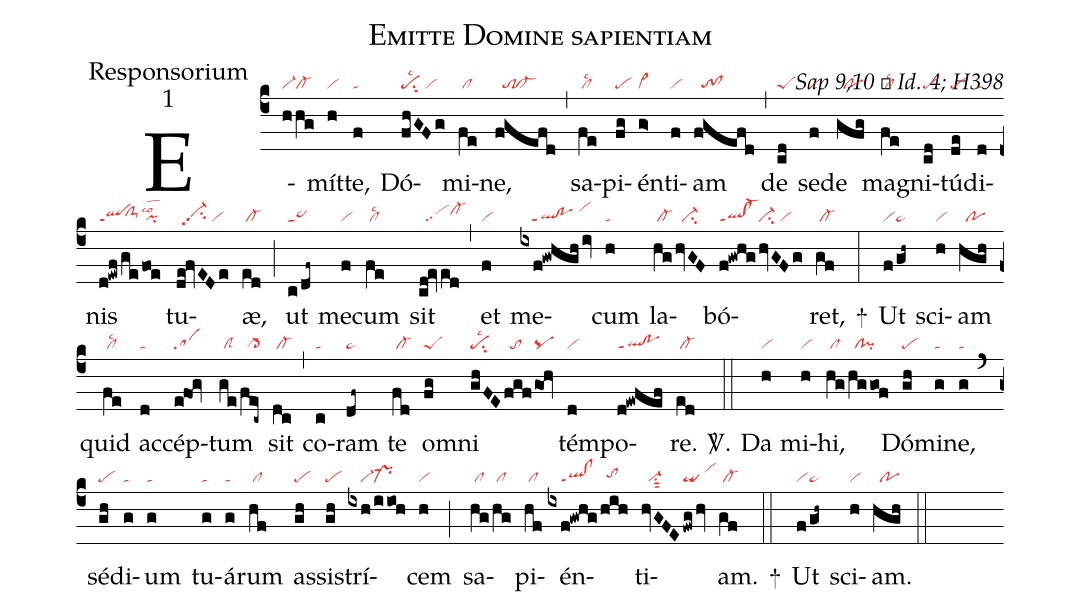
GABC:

name:Emitte Domine sapientiam;
office-part:Responsorium;
mode:1;
commentary:Sap 9,10 ꝟ Id. 4; H398;
nabc-lines:1;
%%
(c4)
E(h/hg|vi-cl-)mít(h|vi)te,(f|ta) Dó(fhGFg|pelsc2su2/vi)mi(fe|/cl)ne,(fgefd|//to!cl-) (,)
sa(fe|/cllsc2)pi(fg|pe)én(g>|vi>)ti(f|vi)am(fgefd|//to!cl) (,)
de(cd|peS) se(f|vi)de(gfg|//po) ma(fe|/cllsc2)gni(cd|pe)tú(de|pe)di(d|ta)nis(d!ewf|qlppt1|/ge|/clS-hhlsco3|/foe|/pi) tu(de!fvEDe|//vi-hhpp2su2/vi)æ,(ed|/cl-) (;)
ut(c/df~|sc~) me(f|vi)cum(fe|/cllsc2) sit(cd!eved|//vipp2cl-hi) (,)
et(f|vi) me(ixf!gwhgh/iv|///ql!poppt1/vihj)cum(h|ta) la(hg|/cl-|hvGF|//ci-)bó(f!gwhg|ql!cl-ppt1|hvGFg|vi-su2/vi)ret,(gf|/cl-) +(:)
Ut(f|vi|/gh~|pe~) sci(h|vi)am(hgh|//po) quid(fe|/cllsc2) ac(d|ta)cép(e!fog|sa)tum(ge|/clS|/fec~|//cl->) sit(dc|/cl-) (,)
co(c|ta)ram(df~|pe~) te(fd|/cl-) om(fg|peS)ni(ghFE|pelsc2su2|fgf|//to|goh|pq) tém(d|vi)po(d!ewfef|ql!poppt1)re.(ed|/cl-) <sp>V/</sp>.(::)
Da(h|vi) mi(h|vi)hi,(hg|/cl|/hggof|//cl!pi) Dó(gh|pe)mi(g|ta)ne,(g|ta) (`)
sé(gh|pe)di(g|ta)um(g|ta) tu(g|ta)á(g|ta)rum(hf|/cl) as(gh|pe)si(gh|pe)strí(ixh|////vi-|/iioh|pr-)cem(h|vi) (;)
sa(hg|/cl|/hg|/cl)pi(hf|/cl)én(ixf!gwhg|////ql!clppt1|/hih|//tohh)ti(hvGFE|//vi-su1sut2|fwghv|qi/vihj)am.(gf|/cl-) +(::)
Ut(f|vi|/gh~|pe~) sci(h|vi)am.(hgh|//po) (::)
